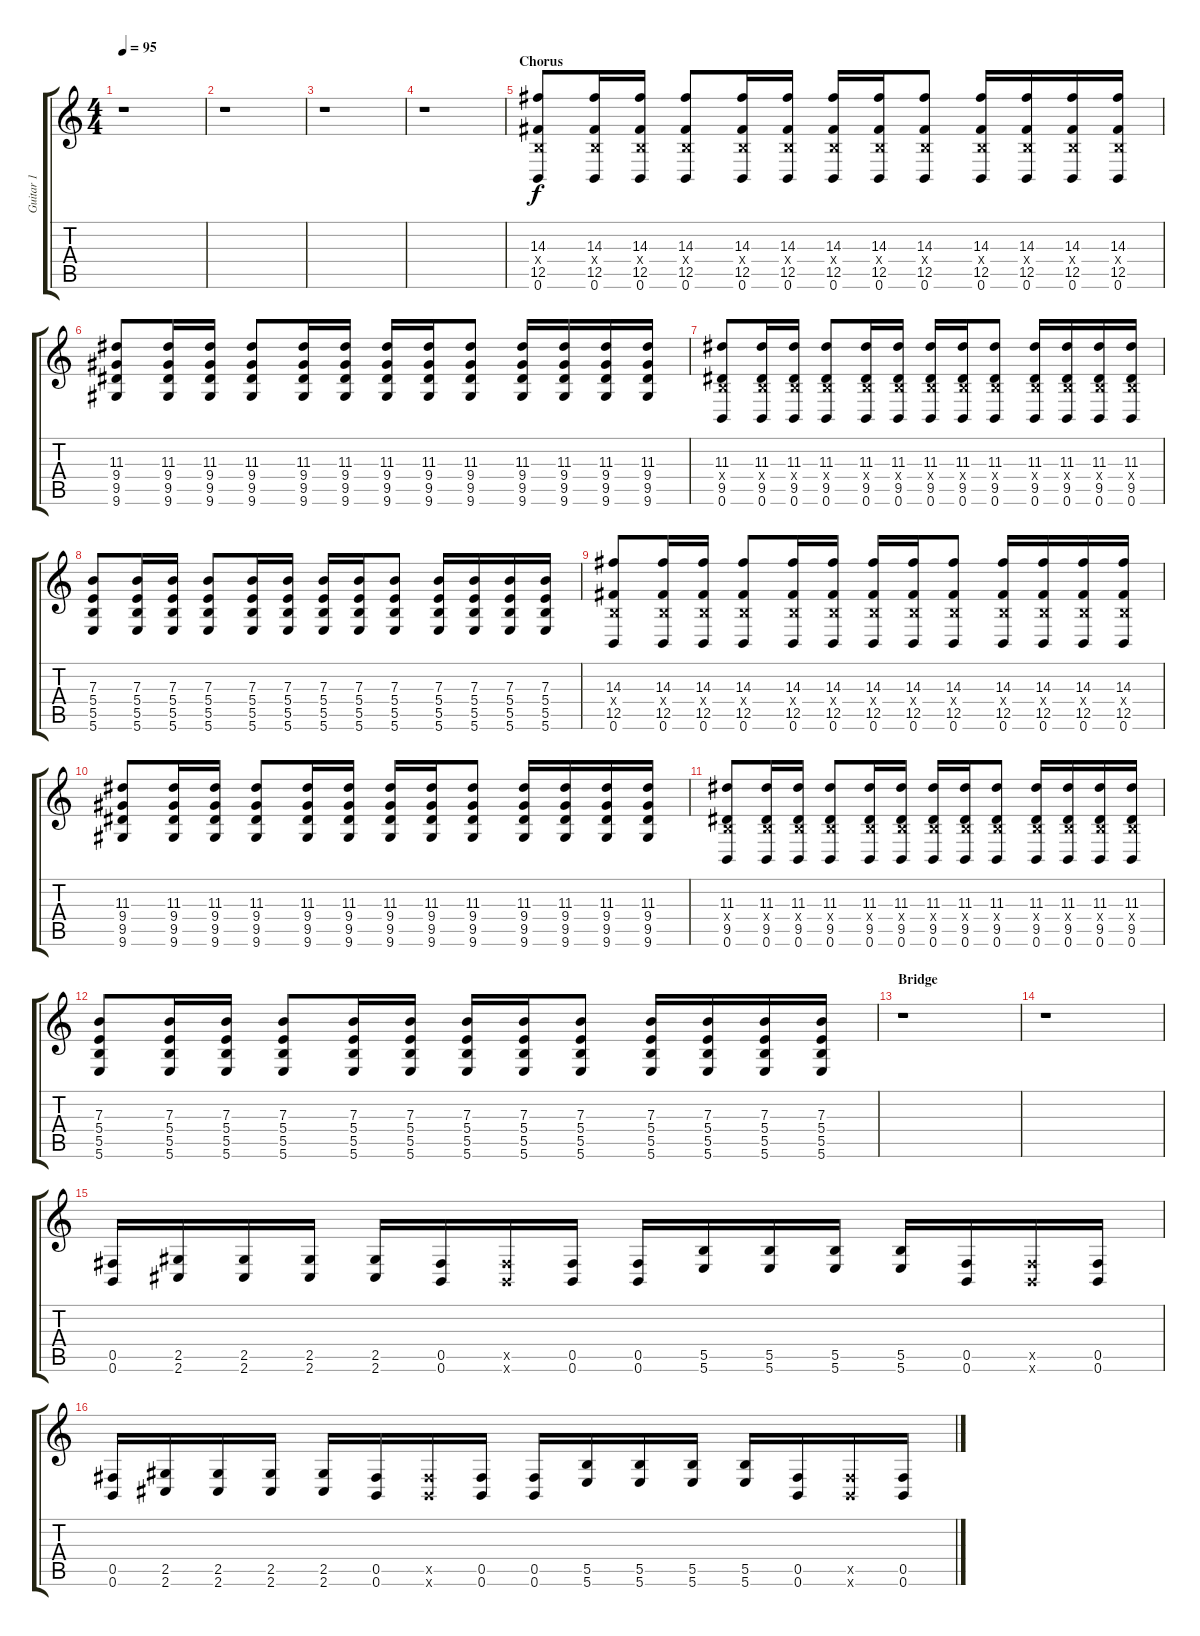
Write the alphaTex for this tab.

\track ("Guitar 1" "Guitar 1") {instrument distortionguitar}
\staff {score tabs}
\tuning (Db4 Ab3 E3 B2 Gb2 B1) {hide}
\ts (4 4)
\tempo 95
\clef g2
\ks c
r.1{dy f} |
r.1 |
r.1 |
r.1 |
\section ("" "Chorus")
(14.3 0.4{x} 12.5 0.6).8 (14.3 0.4{x} 12.5 0.6).16 (14.3 0.4{x} 12.5 0.6).16 (14.3 0.4{x} 12.5 0.6).8 (14.3 0.4{x} 12.5 0.6).16 (14.3 0.4{x} 12.5 0.6).16 (14.3 0.4{x} 12.5 0.6).16 (14.3 0.4{x} 12.5 0.6).16 (14.3 0.4{x} 12.5 0.6).8 (14.3 0.4{x} 12.5 0.6).16 (14.3 0.4{x} 12.5 0.6).16 (14.3 0.4{x} 12.5 0.6).16 (14.3 0.4{x} 12.5 0.6).16 |
(11.3 9.4 9.5 9.6).8 (11.3 9.4 9.5 9.6).16 (11.3 9.4 9.5 9.6).16 (11.3 9.4 9.5 9.6).8 (11.3 9.4 9.5 9.6).16 (11.3 9.4 9.5 9.6).16 (11.3 9.4 9.5 9.6).16 (11.3 9.4 9.5 9.6).16 (11.3 9.4 9.5 9.6).8 (11.3 9.4 9.5 9.6).16 (11.3 9.4 9.5 9.6).16 (11.3 9.4 9.5 9.6).16 (11.3 9.4 9.5 9.6).16 |
(11.3 0.4{x} 9.5 0.6).8 (11.3 0.4{x} 9.5 0.6).16 (11.3 0.4{x} 9.5 0.6).16 (11.3 0.4{x} 9.5 0.6).8 (11.3 0.4{x} 9.5 0.6).16 (11.3 0.4{x} 9.5 0.6).16 (11.3 0.4{x} 9.5 0.6).16 (11.3 0.4{x} 9.5 0.6).16 (11.3 0.4{x} 9.5 0.6).8 (11.3 0.4{x} 9.5 0.6).16 (11.3 0.4{x} 9.5 0.6).16 (11.3 0.4{x} 9.5 0.6).16 (11.3 0.4{x} 9.5 0.6).16 |
(7.3 5.4 5.5 5.6).8 (7.3 5.4 5.5 5.6).16 (7.3 5.4 5.5 5.6).16 (7.3 5.4 5.5 5.6).8 (7.3 5.4 5.5 5.6).16 (7.3 5.4 5.5 5.6).16 (7.3 5.4 5.5 5.6).16 (7.3 5.4 5.5 5.6).16 (7.3 5.4 5.5 5.6).8 (7.3 5.4 5.5 5.6).16 (7.3 5.4 5.5 5.6).16 (7.3 5.4 5.5 5.6).16 (7.3 5.4 5.5 5.6).16 |
(14.3 0.4{x} 12.5 0.6).8 (14.3 0.4{x} 12.5 0.6).16 (14.3 0.4{x} 12.5 0.6).16 (14.3 0.4{x} 12.5 0.6).8 (14.3 0.4{x} 12.5 0.6).16 (14.3 0.4{x} 12.5 0.6).16 (14.3 0.4{x} 12.5 0.6).16 (14.3 0.4{x} 12.5 0.6).16 (14.3 0.4{x} 12.5 0.6).8 (14.3 0.4{x} 12.5 0.6).16 (14.3 0.4{x} 12.5 0.6).16 (14.3 0.4{x} 12.5 0.6).16 (14.3 0.4{x} 12.5 0.6).16 |
(11.3 9.4 9.5 9.6).8 (11.3 9.4 9.5 9.6).16 (11.3 9.4 9.5 9.6).16 (11.3 9.4 9.5 9.6).8 (11.3 9.4 9.5 9.6).16 (11.3 9.4 9.5 9.6).16 (11.3 9.4 9.5 9.6).16 (11.3 9.4 9.5 9.6).16 (11.3 9.4 9.5 9.6).8 (11.3 9.4 9.5 9.6).16 (11.3 9.4 9.5 9.6).16 (11.3 9.4 9.5 9.6).16 (11.3 9.4 9.5 9.6).16 |
(11.3 0.4{x} 9.5 0.6).8 (11.3 0.4{x} 9.5 0.6).16 (11.3 0.4{x} 9.5 0.6).16 (11.3 0.4{x} 9.5 0.6).8 (11.3 0.4{x} 9.5 0.6).16 (11.3 0.4{x} 9.5 0.6).16 (11.3 0.4{x} 9.5 0.6).16 (11.3 0.4{x} 9.5 0.6).16 (11.3 0.4{x} 9.5 0.6).8 (11.3 0.4{x} 9.5 0.6).16 (11.3 0.4{x} 9.5 0.6).16 (11.3 0.4{x} 9.5 0.6).16 (11.3 0.4{x} 9.5 0.6).16 |
(7.3 5.4 5.5 5.6).8 (7.3 5.4 5.5 5.6).16 (7.3 5.4 5.5 5.6).16 (7.3 5.4 5.5 5.6).8 (7.3 5.4 5.5 5.6).16 (7.3 5.4 5.5 5.6).16 (7.3 5.4 5.5 5.6).16 (7.3 5.4 5.5 5.6).16 (7.3 5.4 5.5 5.6).8 (7.3 5.4 5.5 5.6).16 (7.3 5.4 5.5 5.6).16 (7.3 5.4 5.5 5.6).16 (7.3 5.4 5.5 5.6).16 |
\section ("" "Bridge")
r.1 |
r.1 |
(0.5 0.6).16 (2.5 2.6).16 (2.5 2.6).16 (2.5 2.6).16 (2.5 2.6).16 (0.5 0.6).16 (0.5{x} 0.6{x}).16 (0.5 0.6).16 (0.5 0.6).16 (5.5 5.6).16 (5.5 5.6).16 (5.5 5.6).16 (5.5 5.6).16 (0.5 0.6).16 (0.5{x} 0.6{x}).16 (0.5 0.6).16 |
(0.5 0.6).16 (2.5 2.6).16 (2.5 2.6).16 (2.5 2.6).16 (2.5 2.6).16 (0.5 0.6).16 (0.5{x} 0.6{x}).16 (0.5 0.6).16 (0.5 0.6).16 (5.5 5.6).16 (5.5 5.6).16 (5.5 5.6).16 (5.5 5.6).16 (0.5 0.6).16 (0.5{x} 0.6{x}).16 (0.5 0.6).16
